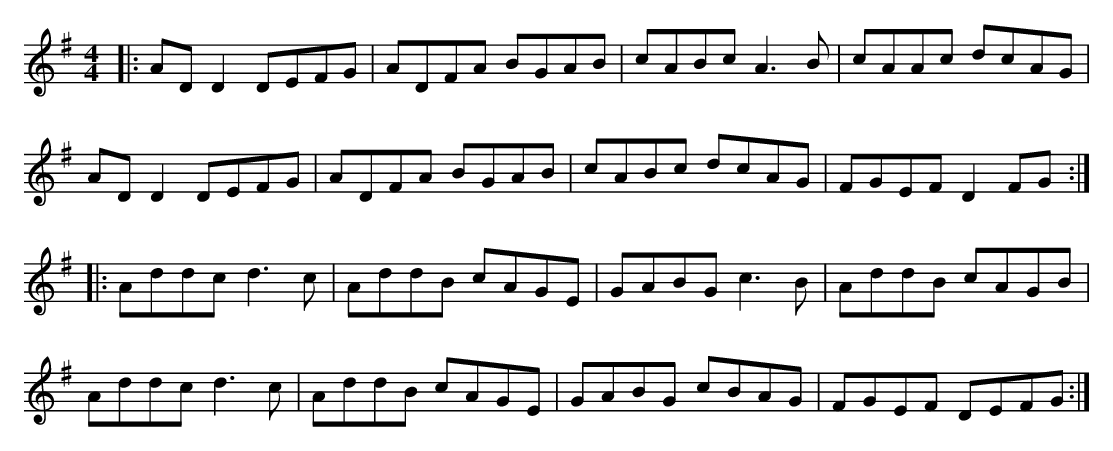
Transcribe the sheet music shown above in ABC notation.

X:1
M:4/4
K:Dmix
|:ADD2 DEFG|ADFA BGAB|cABc A3B|cAAc dcAG|
ADD2 DEFG|ADFA BGAB|cABc dcAG|FGEF D2 FG:|
|:Addc d3c|AddB cAGE|GABG c3B|AddB cAGB|
Addc d3c|AddB cAGE|GABG cBAG|FGEF DEFG:|
